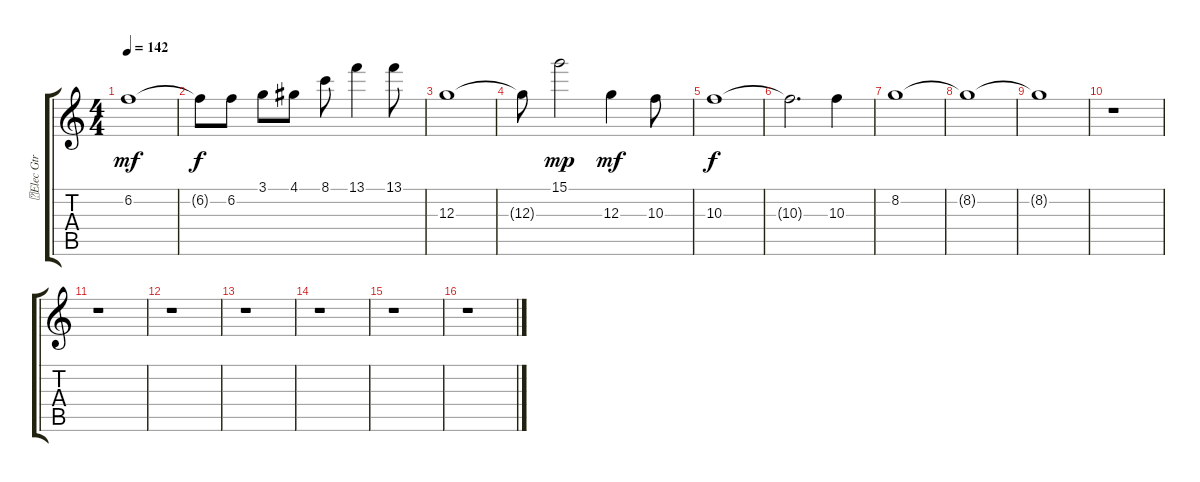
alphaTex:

\track ("\tElec Gtr 1" "\tElec Gtr ") {instrument overdrivenguitar}
\staff {score tabs}
\tuning (E4 B3 G3 D3 A2 E2) {hide}
\ts (4 4)
\tempo 142
\clef g2
\ks c
6.2.1{dy mf} |
6.2{t}.8{dy f} 6.2.8 3.1.8 4.1.8 8.1.8 13.1.4 13.1.8 |
12.3.1 |
12.3{t}.8 15.1.2{dy mp} 12.3.4{dy mf} 10.3.8 |
10.3.1{dy f} |
10.3{t}.2{d} 10.3.4{volume 14} |
8.2.1 |
8.2{t}.1 |
8.2{t}.1 |
r.1 |
r.1 |
r.1 |
r.1 |
r.1 |
r.1 |
r.1
